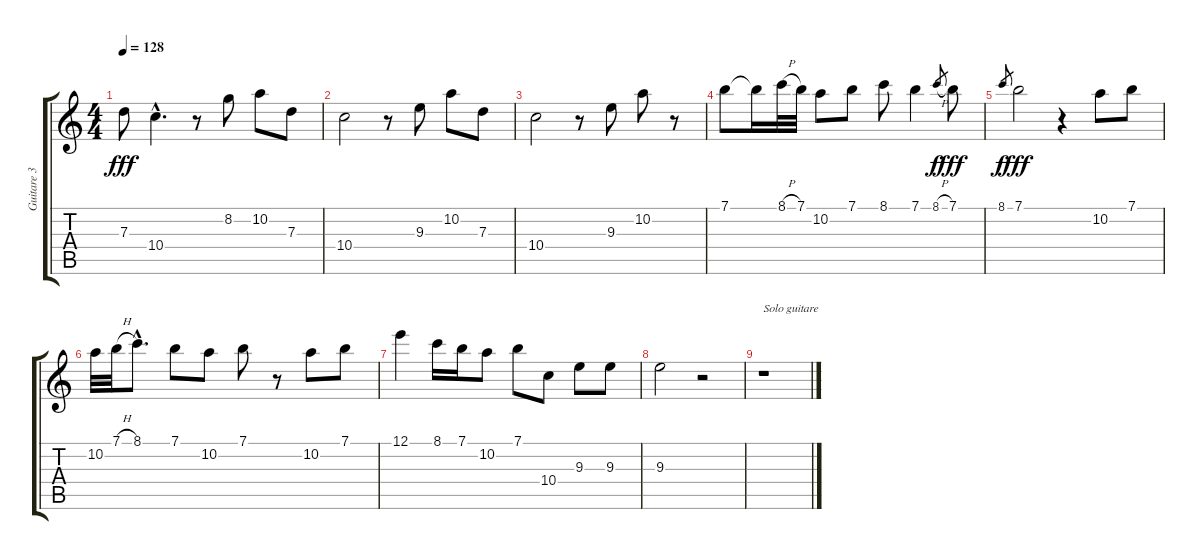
\track ("Guitare 3 / Saxophone" "Guitare 3 ") {instrument electricguitarjazz}
\staff {score tabs}
\tuning (E4 B3 G3 D3 A2 E2) {hide}
\ts (4 4)
\tempo 128
\clef g2
\ks c
7.3.8{dy fff} 10.4{hac}.4{d} r.8 8.2.8 10.2.8 7.3.8 |
10.4.2 r.8 9.3.8 10.2.8 7.3.8 |
10.4.2 r.8 9.3.8 10.2.8 r.8 |
7.1.8 7.1{t}.16 8.1{h}.32 7.1.32 10.2.8 7.1.8 8.1.8 7.1.4 8.1{h}.8{gr dy f} 7.1.8{dy fff} |
8.1.8{gr dy f} 7.1.2{dy fff} r.4 10.2.8 7.1.8 |
10.2.32 7.1{h}.32 8.1{hac}.8{d} 7.1.8 10.2.8 7.1.8 r.8 10.2.8 7.1.8 |
12.1.4 8.1.16 7.1.16 10.2.8 7.1.8 10.4.8 9.3.8 9.3.8 |
9.3.2 r.2{volume 11 instrument electricguitarclean} |
r.1{txt "Solo guitare"}
